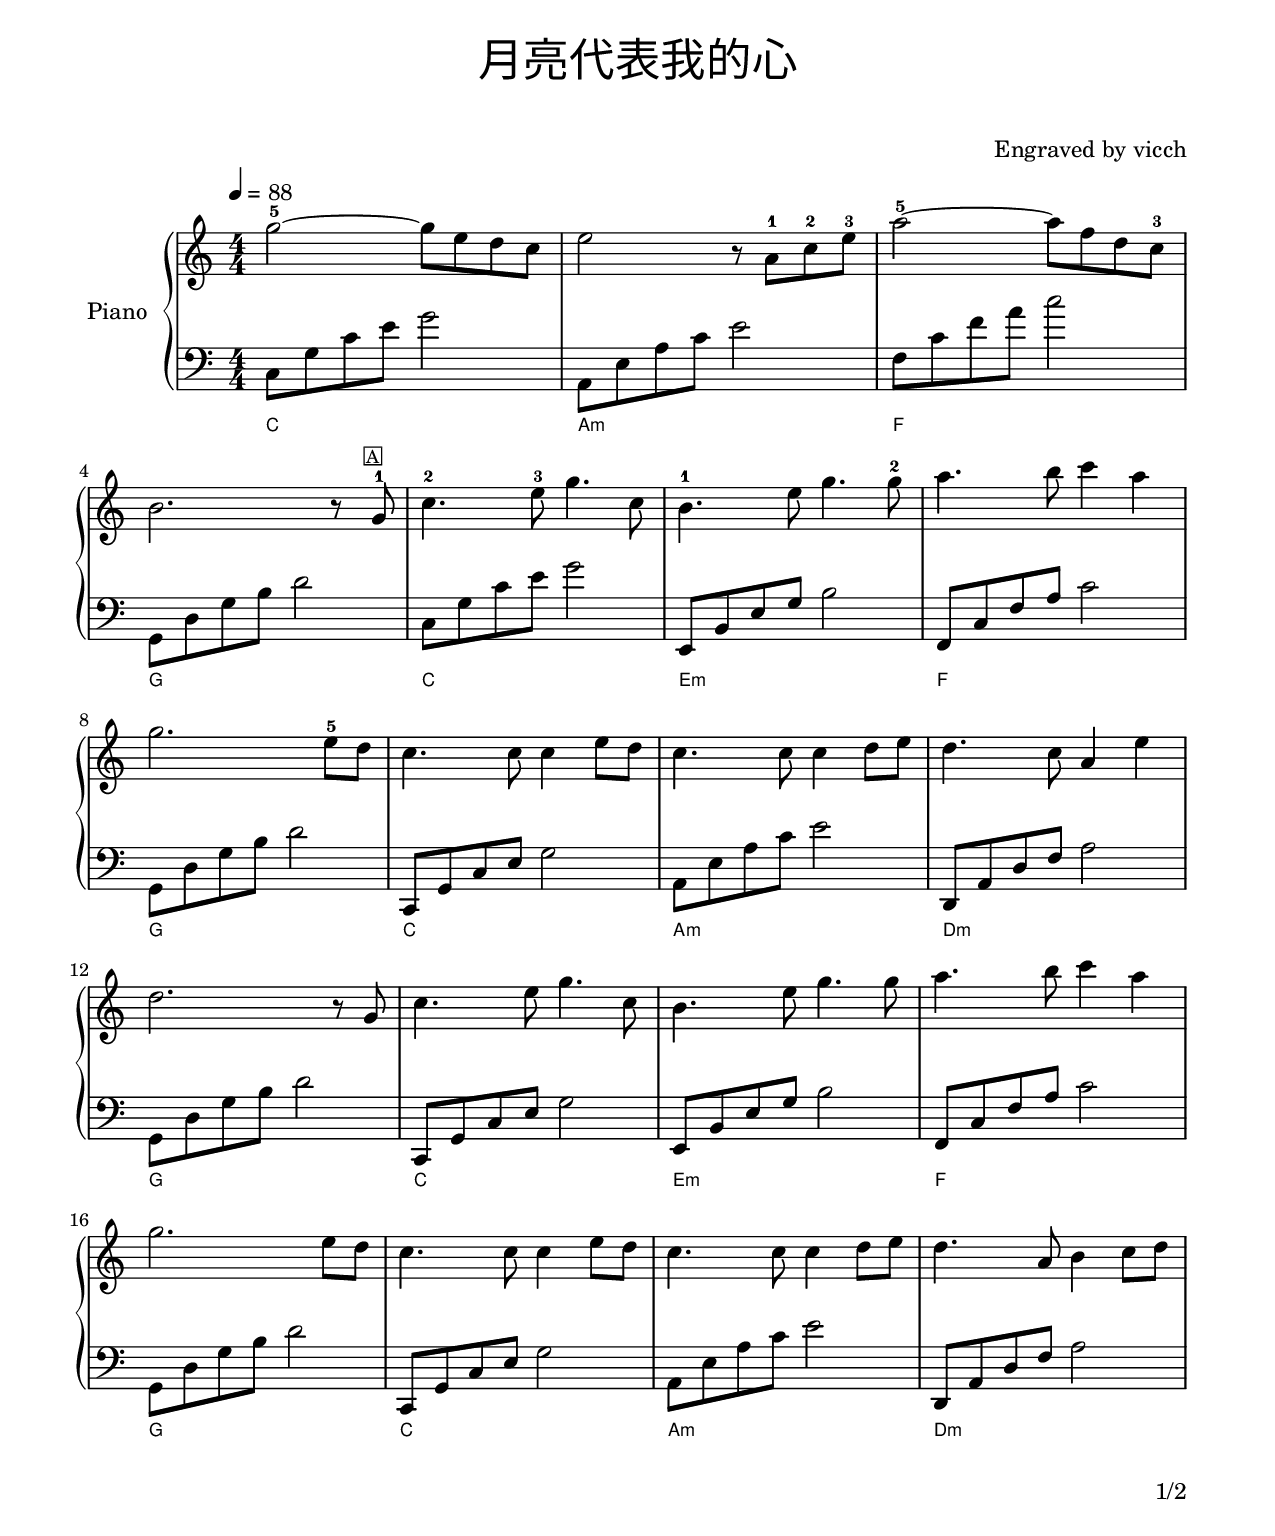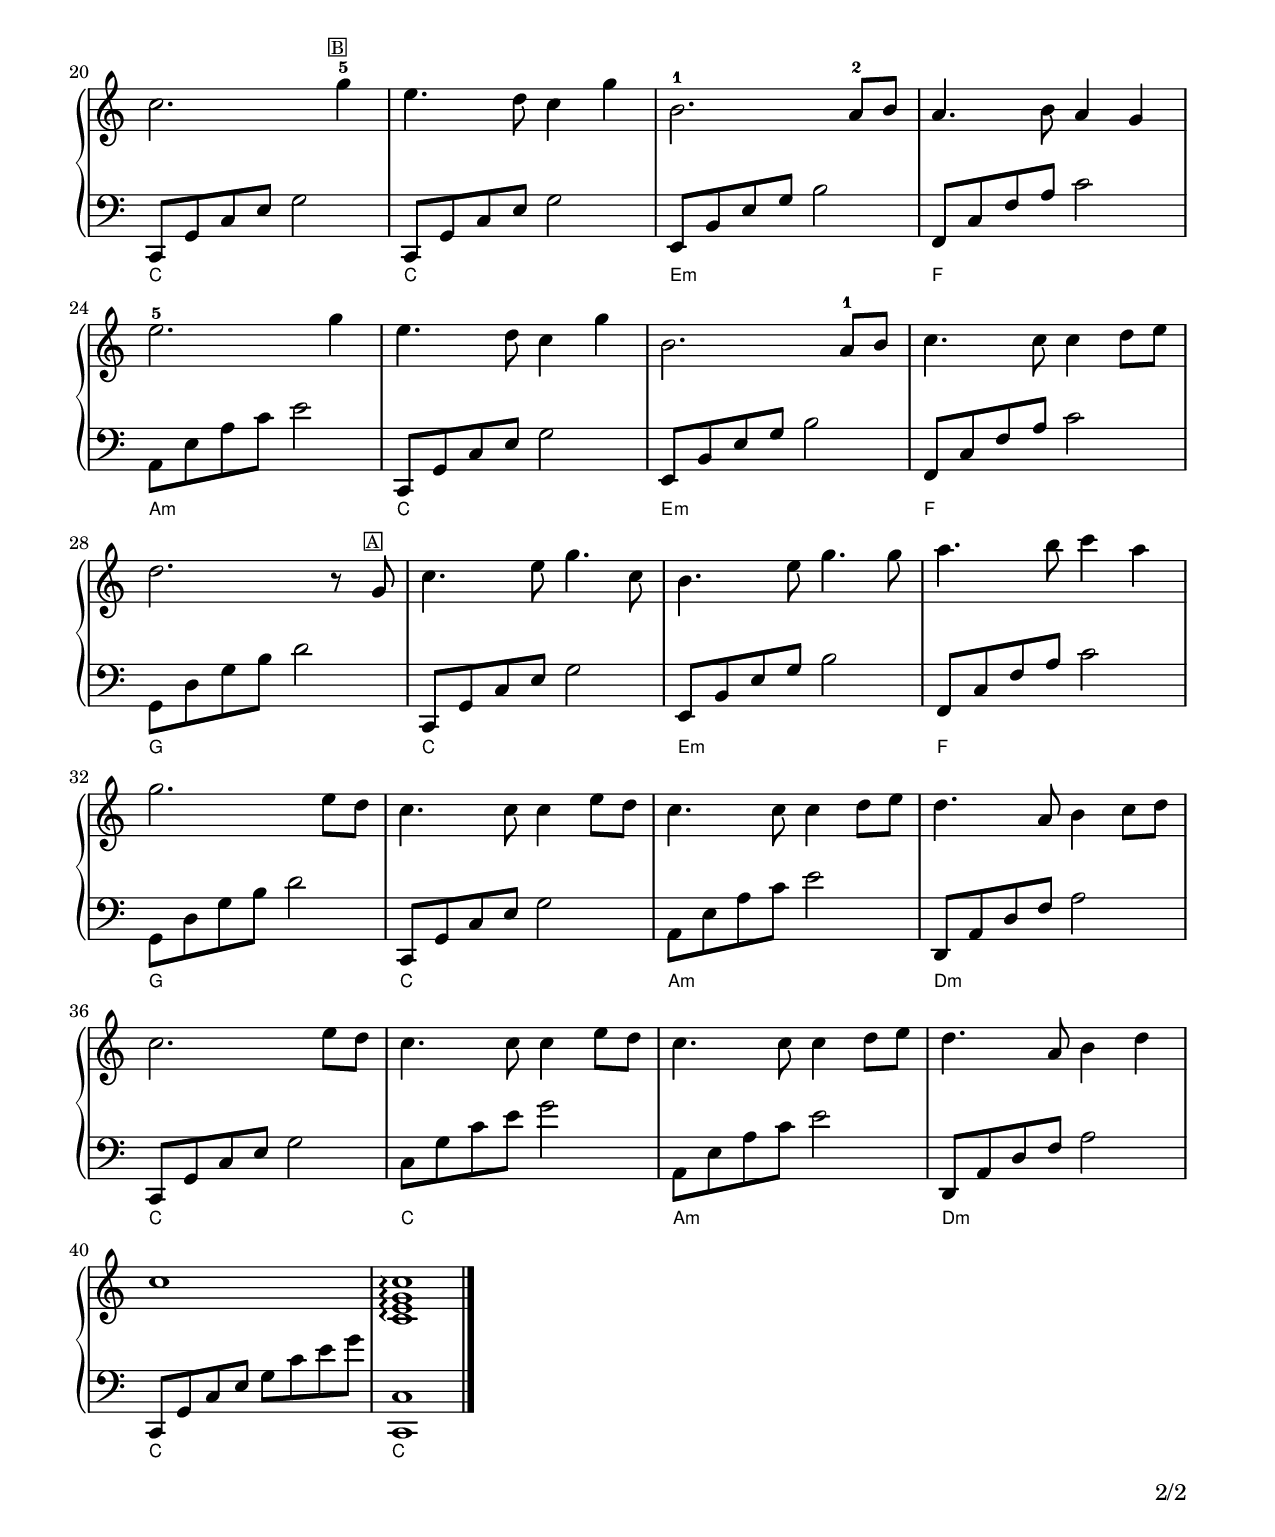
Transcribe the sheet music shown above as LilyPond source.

\version "2.24.3"

#(define title      "月亮代表我的心")
#(define title-font "FangSong")
#(define sequence   "EveryonePiano 248")
#(define total-page 2)

\include "../base.ly"

\paper {
  ragged-last = ##t
}

\markup \vspace #1.5

"C58ac"  = { c8  g8  c'8 e'8 g'2  }
"Dm58ac" = { d,8 a,8 d8  f8  a2   }
"Em58ac" = { e,8 b,8 e8  g8  b2   }
"F58ac"  = { f8  c'8 f'8 a'8 c''2 }
"G58ac"  = { g,8 d8  g8  b8  d'2  }
"Am58ac" = { a,8 e8  a8  c'8 e'2  }

"C58ac," = { c,8 g,8 c8  e8  g2  }
"F58ac," = { f,8 c8  f8  a8  c'2 }

\score {
  \new PianoStaff \with {
    instrumentName = "Piano"
  } <<
    \new Staff {
      \tempo 4 = 88
      \clef treble
      \key c \major
      \time 4/4
      
      g''2~^5 g''8 e''8 d''8 c''8 | e''2 r8 a'8^1 c''8^2 e''8^3 | a''2~^5 a''8 f''8 d''8 c''8^3 | \break
      
      b'2.  r8 \A  g'8^1 | c''4.^2 e''8^3 g''4.      c''8 | b'4.^1 e''8 g''4.     g''8^2 | a''4. b''8 c'''4 a''4      | \break
      g''2. e''8^5 d''8  | c''4.   c''8   c''4  e''8 d''8 | c''4.  c''8 c''4 d''8 e''8   | d''4. c''8 a'4   e''4      | \break
      d''2. r8     g'8   | c''4.   e''8   g''4.      c''8 | b'4.   e''8 g''4.     g''8   | a''4. b''8 c'''4 a''4      | \break
      g''2. e''8   d''8  | c''4.   c''8   c''4  e''8 d''8 | c''4.  c''8 c''4 d''8 e''8   | d''4. a'8  b'4   c''8 d''8 | \break
      
      c''2. \B g''4^5 | e''4. d''8 c''4 g''4 | b'2.^1 a'8^2 b'8 | a'4.  b'8  a'4  g'4       | \break \noPageBreak
      e''2.^5  g''4   | e''4. d''8 c''4 g''4 | b'2.   a'8^1 b'8 | c''4. c''8 c''4 d''8 e''8 | \break \noPageBreak
      
      d''2. r8 \A g'8  | c''4. e''8 g''4.      c''8 | b'4.  e''8 g''4.     g''8 | a''4. b''8 c'''4 a''4      | \break \noPageBreak
      g''2. e''8  d''8 | c''4. c''8 c''4  e''8 d''8 | c''4. c''8 c''4 d''8 e''8 | d''4. a'8  b'4   c''8 d''8 | \break \noPageBreak
      c''2. e''8  d''8 | c''4. c''8 c''4  e''8 d''8 | c''4. c''8 c''4 d''8 e''8 | d''4. a'8  b'4   d''4      | \break \noPageBreak
      
      c''1 | <c' e' g' c''>1\arpeggio | \bar "|."
    }
    \new Staff {
      \clef bass
      \key c \major
      \time 4/4
      
      \"C58ac" | \"Am58ac" | \"F58ac" |
      
      \"G58ac" | \"C58ac"  | \"Em58ac" | \"F58ac," |
      \"G58ac" | \"C58ac," | \"Am58ac" | \"Dm58ac" |
      \"G58ac" | \"C58ac," | \"Em58ac" | \"F58ac," |
      \"G58ac" | \"C58ac," | \"Am58ac" | \"Dm58ac" |
      
      \"C58ac," | \"C58ac," | \"Em58ac" | \"F58ac," |
      \"Am58ac" | \"C58ac," | \"Em58ac" | \"F58ac," |
      
      \"G58ac"  | \"C58ac," | \"Em58ac" | \"F58ac," |
      \"G58ac"  | \"C58ac," | \"Am58ac" | \"Dm58ac" |
      \"C58ac," | \"C58ac"  | \"Am58ac" | \"Dm58ac" |
      
      c,8 g,8 c8 e8 g8 c'8 e'8 g'8 | <c, c>1 |
    }
    \chords {
      c1 | a1:m | f1 |
      
      g1 | c1 | e1:m | f1   |
      g1 | c1 | a1:m | d1:m |
      g1 | c1 | e1:m | f1   |
      g1 | c1 | a1:m | d1:m |
      
      c1   | c1 | e1:m | f1 |
      a1:m | c1 | e1:m | f1 |
      
      g1 | c1 | e1:m | f1   |
      g1 | c1 | a1:m | d1:m |
      c1 | c1 | a1:m | d1:m |
      
      c1 | c1 |
    }
  >>
  \layout {}
  \midi {}
}
